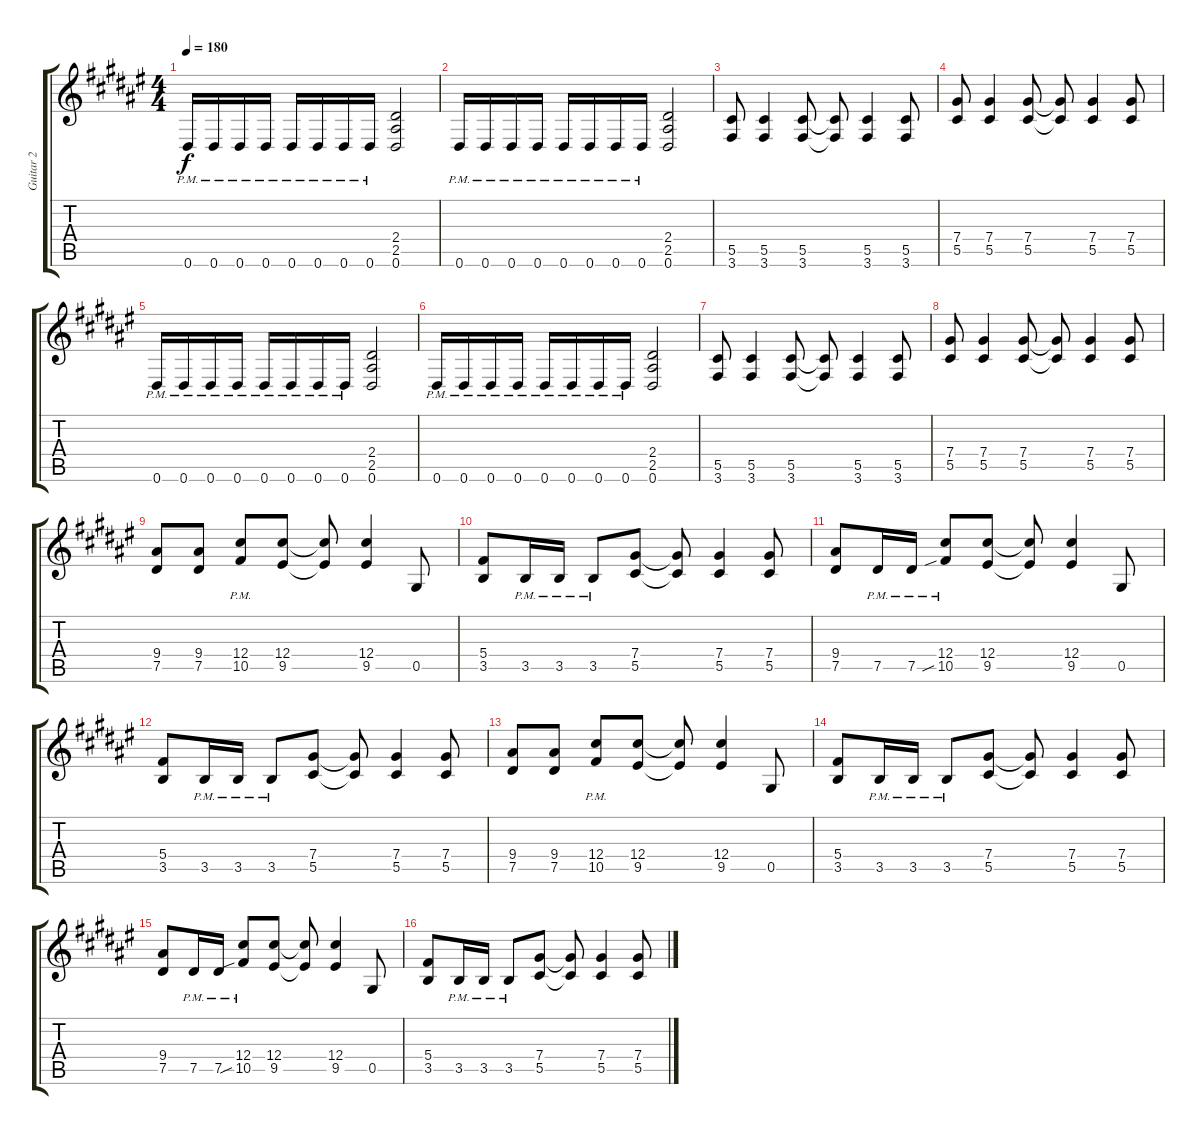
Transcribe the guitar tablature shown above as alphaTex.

\track ("Guitar 2" "Guitar 2") {instrument distortionguitar}
\staff {score tabs}
\tuning (Eb4 Bb3 Gb3 Db3 Ab2 Eb2) {hide}
\ts (4 4)
\tempo 180
\clef g2
\ks f#
0.6{pm}.16{dy f} 0.6{pm}.16 0.6{pm}.16 0.6{pm}.16 0.6{pm}.16 0.6{pm}.16 0.6{pm}.16 0.6{pm}.16 (2.4 2.5 0.6).2 |
0.6{pm}.16 0.6{pm}.16 0.6{pm}.16 0.6{pm}.16 0.6{pm}.16 0.6{pm}.16 0.6{pm}.16 0.6{pm}.16 (2.4 2.5 0.6).2 |
(5.5 3.6).8 (5.5 3.6).4 (5.5 3.6).8 (5.5{t} 3.6{t}).8 (5.5 3.6).4 (5.5 3.6).8 |
(7.4 5.5).8 (7.4 5.5).4 (7.4 5.5).8 (7.4{t} 5.5{t}).8 (7.4 5.5).4 (7.4 5.5).8 |
0.6{pm}.16 0.6{pm}.16 0.6{pm}.16 0.6{pm}.16 0.6{pm}.16 0.6{pm}.16 0.6{pm}.16 0.6{pm}.16 (2.4 2.5 0.6).2 |
0.6{pm}.16 0.6{pm}.16 0.6{pm}.16 0.6{pm}.16 0.6{pm}.16 0.6{pm}.16 0.6{pm}.16 0.6{pm}.16 (2.4 2.5 0.6).2 |
(5.5 3.6).8 (5.5 3.6).4 (5.5 3.6).8 (5.5{t} 3.6{t}).8 (5.5 3.6).4 (5.5 3.6).8 |
(7.4 5.5).8 (7.4 5.5).4 (7.4 5.5).8 (7.4{t} 5.5{t}).8 (7.4 5.5).4 (7.4 5.5).8 |
(9.4 7.5).8 (9.4 7.5).8 (12.4{pm} 10.5{pm}).8 (12.4 9.5).8 (12.4{t} 9.5{t}).8 (12.4 9.5).4 0.5.8 |
(5.4 3.5).8 3.5{pm}.16 3.5{pm}.16 3.5{pm}.8 (7.4 5.5).8 (7.4{t} 5.5{t}).8 (7.4 5.5).4 (7.4 5.5).8 |
(9.4 7.5).8 7.5{pm}.16 7.5{pm}.16 (12.4{pm} 10.5{sib pm}).8 (12.4 9.5).8 (12.4{t} 9.5{t}).8 (12.4 9.5).4 0.5.8 |
(5.4 3.5).8 3.5{pm}.16 3.5{pm}.16 3.5{pm}.8 (7.4 5.5).8 (7.4{t} 5.5{t}).8 (7.4 5.5).4 (7.4 5.5).8 |
(9.4 7.5).8 (9.4 7.5).8 (12.4{pm} 10.5{pm}).8 (12.4 9.5).8 (12.4{t} 9.5{t}).8 (12.4 9.5).4 0.5.8 |
(5.4 3.5).8 3.5{pm}.16 3.5{pm}.16 3.5{pm}.8 (7.4 5.5).8 (7.4{t} 5.5{t}).8 (7.4 5.5).4 (7.4 5.5).8 |
(9.4 7.5).8 7.5{pm}.16 7.5{pm}.16 (12.4{pm} 10.5{sib pm}).8 (12.4 9.5).8 (12.4{t} 9.5{t}).8 (12.4 9.5).4 0.5.8 |
(5.4 3.5).8 3.5{pm}.16 3.5{pm}.16 3.5{pm}.8 (7.4 5.5).8 (7.4{t} 5.5{t}).8 (7.4 5.5).4 (7.4 5.5).8
